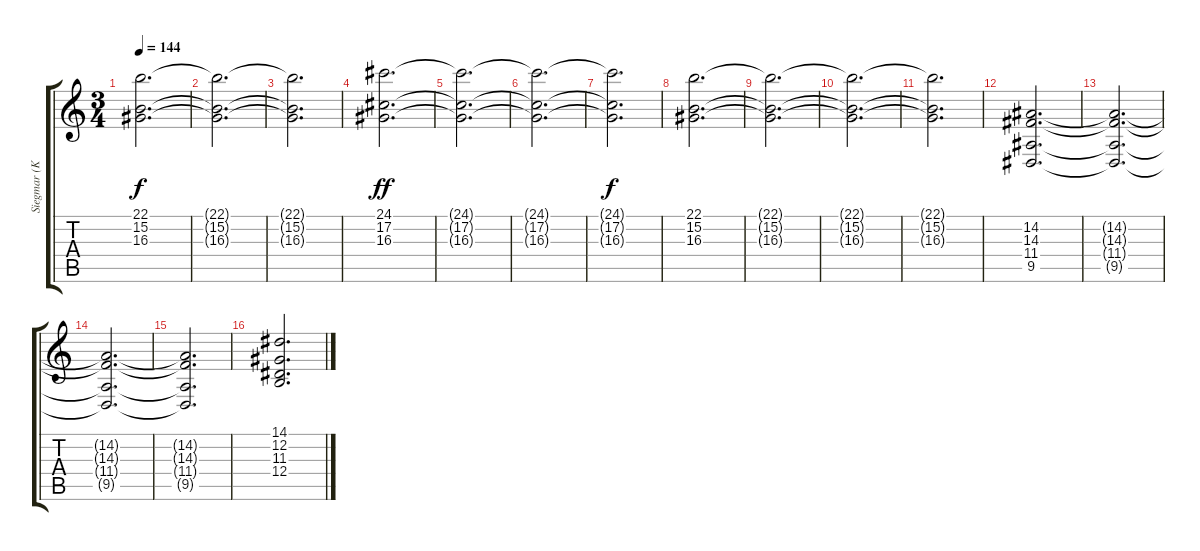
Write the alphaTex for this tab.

\track ("Siegmar (Keyboard I)" "Siegmar (K") {instrument stringensemble1}
\staff {score tabs}
\tuning (Db4 Ab3 E3 B2 Gb2 Db2) {hide}
\ts (3 4)
\tempo 144
\clef g2
\ks c
(22.1{t} 15.2{t} 16.3{t}).2{d dy f} |
(22.1{t} 15.2{t} 16.3{t}).2{d} |
(22.1{t} 15.2{t} 16.3{t}).2{d} |
(24.1 17.2 16.3).2{d dy ff} |
(24.1{t} 17.2{t} 16.3{t}).2{d} |
(24.1{t} 17.2{t} 16.3{t}).2{d} |
(24.1{t} 17.2{t} 16.3{t}).2{d dy f} |
(22.1 15.2 16.3).2{d} |
(22.1{t} 15.2{t} 16.3{t}).2{d} |
(22.1{t} 15.2{t} 16.3{t}).2{d} |
(22.1{t} 15.2{t} 16.3{t}).2{d} |
(14.2 14.3 11.4 9.5).2{d} |
(14.2{t} 14.3{t} 11.4{t} 9.5{t}).2{d} |
(14.2{t} 14.3{t} 11.4{t} 9.5{t}).2{d} |
(14.2{t} 14.3{t} 11.4{t} 9.5{t}).2{d} |
(14.1 12.2 11.3 12.4).2{d}
